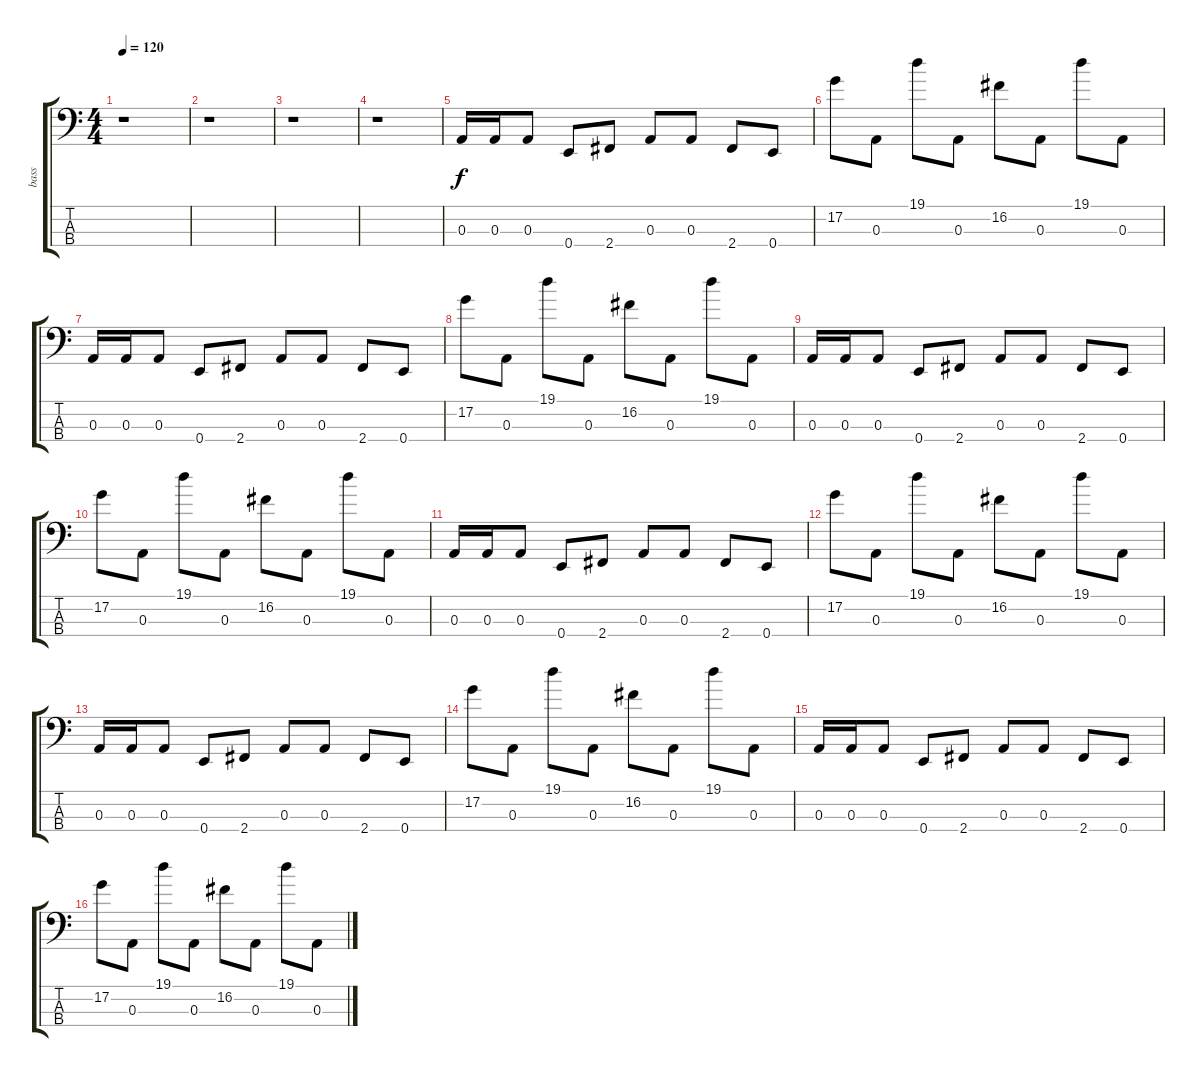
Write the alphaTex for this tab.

\track ("bass" "bass") {instrument electricbassfinger}
\staff {score tabs}
\tuning (G2 D2 A1 E1) {hide}
\ts (4 4)
\tempo 120
\clef f4
\ks c
r.1{dy f} |
r.1 |
r.1 |
r.1 |
0.3.16 0.3.16 0.3.8 0.4.8 2.4.8 0.3.8 0.3.8 2.4.8 0.4.8 |
17.2.8 0.3.8 19.1.8 0.3.8 16.2.8 0.3.8 19.1.8 0.3.8 |
0.3.16 0.3.16 0.3.8 0.4.8 2.4.8 0.3.8 0.3.8 2.4.8 0.4.8 |
17.2.8 0.3.8 19.1.8 0.3.8 16.2.8 0.3.8 19.1.8 0.3.8 |
0.3.16 0.3.16 0.3.8 0.4.8 2.4.8 0.3.8 0.3.8 2.4.8 0.4.8 |
17.2.8 0.3.8 19.1.8 0.3.8 16.2.8 0.3.8 19.1.8 0.3.8 |
0.3.16 0.3.16 0.3.8 0.4.8 2.4.8 0.3.8 0.3.8 2.4.8 0.4.8 |
17.2.8 0.3.8 19.1.8 0.3.8 16.2.8 0.3.8 19.1.8 0.3.8 |
0.3.16 0.3.16 0.3.8 0.4.8 2.4.8 0.3.8 0.3.8 2.4.8 0.4.8 |
17.2.8 0.3.8 19.1.8 0.3.8 16.2.8 0.3.8 19.1.8 0.3.8 |
0.3.16 0.3.16 0.3.8 0.4.8 2.4.8 0.3.8 0.3.8 2.4.8 0.4.8 |
17.2.8 0.3.8 19.1.8 0.3.8 16.2.8 0.3.8 19.1.8 0.3.8
